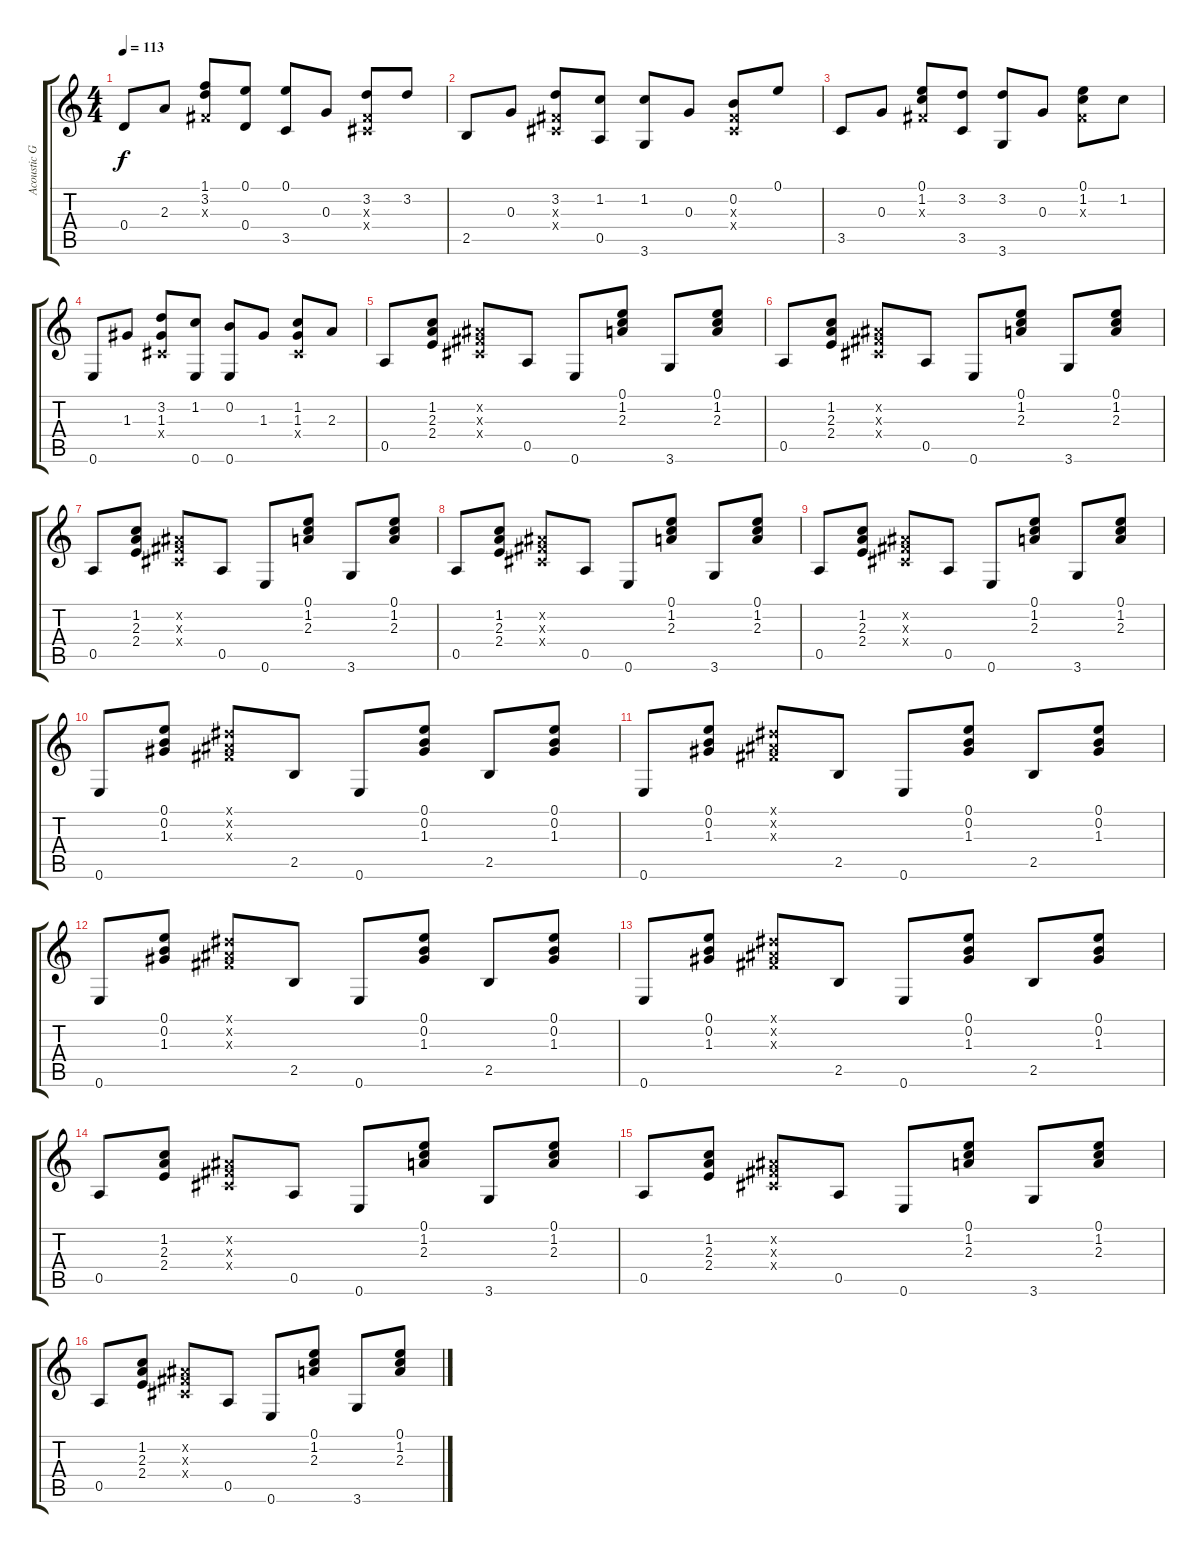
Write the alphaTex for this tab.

\track ("Acoustic Guitar 1" "Acoustic G") {instrument acousticguitarnylon}
\staff {score tabs}
\tuning (E4 B3 G3 D3 A2 E2) {hide}
\ts (4 4)
\tempo 113
\clef g2
\ks c
0.4.8{dy f} 2.3.8 (1.1 3.2 -1.3{x}).8 (0.1 0.4).8 (0.1 3.5).8 0.3.8 (3.2 -1.3{x} -1.4{x}).8 3.2.8 |
2.5.8 0.3.8 (3.2 -1.3{x} -1.4{x}).8 (1.2 0.5).8 (1.2 3.6).8 0.3.8 (0.2 -1.3{x} -1.4{x}).8 0.1.8 |
3.5.8 0.3.8 (0.1 1.2 -1.3{x}).8 (3.2 3.5).8 (3.2 3.6).8 0.3.8 (0.1 1.2 -1.3{x}).8 1.2.8 |
0.6.8 1.3.8 (3.2 1.3 -1.4{x}).8 (1.2 0.6).8 (0.2 0.6).8 1.3.8 (1.2 1.3 -1.4{x}).8 2.3.8 |
0.5.8 (1.2 2.3 2.4).8 (-1.2{x} -1.3{x} -1.4{x}).8 0.5.8 0.6.8 (0.1 1.2 2.3).8 3.6.8 (0.1 1.2 2.3).8 |
0.5.8 (1.2 2.3 2.4).8 (-1.2{x} -1.3{x} -1.4{x}).8 0.5.8 0.6.8 (0.1 1.2 2.3).8 3.6.8 (0.1 1.2 2.3).8 |
0.5.8 (1.2 2.3 2.4).8 (-1.2{x} -1.3{x} -1.4{x}).8 0.5.8 0.6.8 (0.1 1.2 2.3).8 3.6.8 (0.1 1.2 2.3).8 |
0.5.8 (1.2 2.3 2.4).8 (-1.2{x} -1.3{x} -1.4{x}).8 0.5.8 0.6.8 (0.1 1.2 2.3).8 3.6.8 (0.1 1.2 2.3).8 |
0.5.8 (1.2 2.3 2.4).8 (-1.2{x} -1.3{x} -1.4{x}).8 0.5.8 0.6.8 (0.1 1.2 2.3).8 3.6.8 (0.1 1.2 2.3).8 |
0.6.8 (0.1 0.2 1.3).8 (-1.1{x} -1.2{x} -1.3{x}).8 2.5.8 0.6.8 (0.1 0.2 1.3).8 2.5.8 (0.1 0.2 1.3).8 |
0.6.8 (0.1 0.2 1.3).8 (-1.1{x} -1.2{x} -1.3{x}).8 2.5.8 0.6.8 (0.1 0.2 1.3).8 2.5.8 (0.1 0.2 1.3).8 |
0.6.8 (0.1 0.2 1.3).8 (-1.1{x} -1.2{x} -1.3{x}).8 2.5.8 0.6.8 (0.1 0.2 1.3).8 2.5.8 (0.1 0.2 1.3).8 |
0.6.8 (0.1 0.2 1.3).8 (-1.1{x} -1.2{x} -1.3{x}).8 2.5.8 0.6.8 (0.1 0.2 1.3).8 2.5.8 (0.1 0.2 1.3).8 |
0.5.8 (1.2 2.3 2.4).8 (-1.2{x} -1.3{x} -1.4{x}).8 0.5.8 0.6.8 (0.1 1.2 2.3).8 3.6.8 (0.1 1.2 2.3).8 |
0.5.8 (1.2 2.3 2.4).8 (-1.2{x} -1.3{x} -1.4{x}).8 0.5.8 0.6.8 (0.1 1.2 2.3).8 3.6.8 (0.1 1.2 2.3).8 |
0.5.8 (1.2 2.3 2.4).8 (-1.2{x} -1.3{x} -1.4{x}).8 0.5.8 0.6.8 (0.1 1.2 2.3).8 3.6.8 (0.1 1.2 2.3).8
